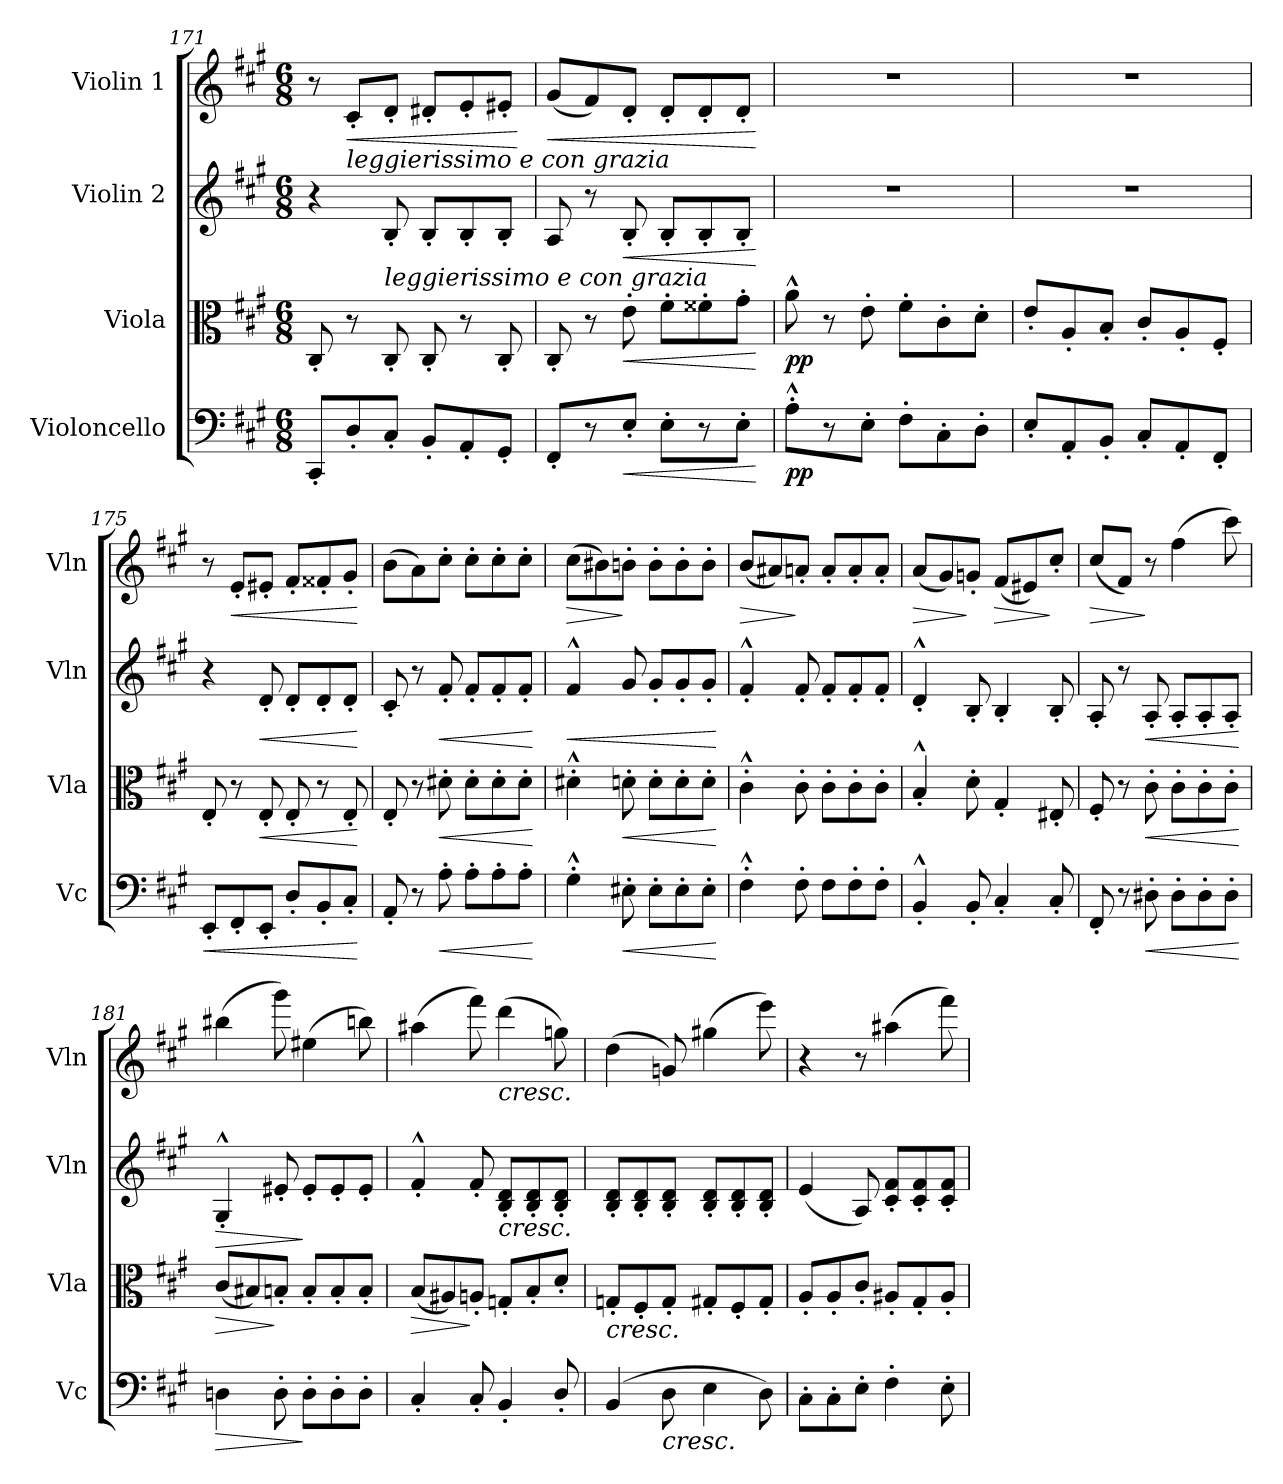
**kern	**dynam	**kern	**dynam	**kern	**dynam	**kern	**dynam
*part4	*part4	*part3	*part3	*part2	*part2	*part1	*part1
*staff4	*staff4	*staff3	*staff3	*staff2	*staff2	*staff1	*staff1
*I"Violoncello	*	*I"Viola	*	*I"Violin 2	*	*I"Violin 1	*
*I'Vc	*	*I'Vla	*	*I'Vln	*	*I'Vln	*
*clefF4	*	*clefC3	*	*clefG2	*	*clefG2	*
*k[f#c#g#]	*	*k[f#c#g#]	*	*k[f#c#g#]	*	*k[f#c#g#]	*
*M6/8	*	*M6/8	*	*M6/8	*	*M6/8	*
=171	=171	=171	=171	=171	=171	=171	=171
8CC#'/L	.	8C#'/	.	4r	.	8r	.
!	!	!	!	!	!	!LO:TX:b:i:t=leggierissimo e con grazia	!
!	!	!	!	!	!	!	!LO:HP:b
!	!	!	!	!	!	!	!LO:DY:n=1:b
!	!	!	!	!	!	!	!LO:DY:n=2:b
!	!	!	!	!	!	!	!LO:DY:n=3:b
8D'/	.	8r	.	.	.	8c#'/L	< other-dynamics p other-dynamics
!	!	!	!	!LO:TX:b:i:t=leggierissimo e con grazia	!	!	!
!	!	!	!	!	!LO:DY:b	!	!
!	!	!	!	!	!LO:DY:n=1:b	!	!
!	!	!	!	!	!LO:DY:n=2:b	!	!
8C#'/J	.	8C#'/	.	8B'/	other-dynamics p other-dynamics	8d'/J	.
8BB'/L	.	8C#'/	.	8B'/L	.	8d#X'/L	.
8AA'/	.	8r	.	8B'/	.	8e'/	.
8GG#'/J	.	8C#'/	.	8B'/J	.	8e#X'/J	.
.	.	.	.	.	.	.	[
=172	=172	=172	=172	=172	=172	=172	=172
!	!	!	!	!	!	!	!LO:HP:b
8FF#'/L	.	8C#'/	.	8A/	.	(<8g#/L	<
8r	.	8r	.	8r	.	8f#/)	.
!	!LO:HP:b	!	!LO:HP:b	!	!LO:HP:b	!	!
8E'/J	<	8e'\	<	8B'/	<	8d'/J	.
8E'\L	.	8f#'\L	.	8B'/L	.	8d'/L	.
8r	.	8f##X'\	.	8B'/	.	8d'/	.
8E'\J	.	8g#'\J	.	8B'/J	.	8d'/J	.
.	[	.	[	.	[	.	[
=173	=173	=173	=173	=173	=173	=173	=173
!	!LO:DY:b	!	!LO:DY:b	!	!	!	!
8A'^^\L	pp	8a^^\	pp	2.r	.	2.r	.
8r	.	8r	.	.	.	.	.
8E'\J	.	8e'\	.	.	.	.	.
8F#'\L	.	8f#'\L	.	.	.	.	.
8C#'\	.	8c#'\	.	.	.	.	.
8D'\J	.	8d'\J	.	.	.	.	.
=174	=174	=174	=174	=174	=174	=174	=174
8E'/L	.	8e'/L	.	2.r	.	2.r	.
8AA'/	.	8A'/	.	.	.	.	.
8BB'/J	.	8B'/J	.	.	.	.	.
8C#'/L	.	8c#'/L	.	.	.	.	.
8AA'/	.	8A'/	.	.	.	.	.
8FF#'/J	.	8F#'/J	.	.	.	.	.
=175	=175	=175	=175	=175	=175	=175	=175
!	!LO:HP:b	!	!	!	!	!	!
8EE'/L	<	8E'/	.	4r	.	8r	.
!	!	!	!	!	!	!	!LO:HP:b
8FF#'/	.	8r	.	.	.	8e'/L	<
!	!	!	!LO:HP:b	!	!LO:HP:b	!	!
8EE'/J	.	8E'/	<	8d'/	<	8e#X'/J	.
8D'/L	.	8E'/	.	8d'/L	.	8f#'/L	.
8BB'/	.	8r	.	8d'/	.	8f##X'/	.
8C#'/J	.	8E'/	.	8d'/J	.	8g#'/J	.
.	[	.	[	.	[	.	[
=176	=176	=176	=176	=176	=176	=176	=176
8AA'/	.	8E'/	.	8c#'/	.	(>8b\L	.
8r	.	8r	.	8r	.	8a\)	.
!	!LO:HP:b	!	!LO:HP:b	!	!LO:HP:b	!	!
8A'\	<	8d#X'\	<	8f#'/	<	8cc#'\J	.
8A'\L	.	8d#'\L	.	8f#'/L	.	8cc#'\L	.
8A'\	.	8d#'\	.	8f#'/	.	8cc#'\	.
8A'\J	.	8d#'\J	.	8f#'/J	.	8cc#'\J	.
.	[	.	[	.	[	.	.
=177	=177	=177	=177	=177	=177	=177	=177
!	!	!	!	!	!LO:HP:b	!	!LO:HP:b
4G#'^^\	.	4d#X'^^\	.	4f#^^/	<	(>8cc#\L	>
.	.	.	.	.	.	8b#X\)	.
!	!LO:HP:b	!	!LO:HP:b	!	!	!	!
8E#X'\	<	8dn'\	<	8g#/	.	8bn'\J	]
8E#'\L	.	8d'\L	.	8g#'/L	.	8b'\L	.
8E#'\	.	8d'\	.	8g#'/	.	8b'\	.
8E#'\J	.	8d'\J	.	8g#'/J	.	8b'\J	.
.	[	.	[	.	[	.	.
!!LO:PB:g=z
=178	=178	=178	=178	=178	=178	=178	=178
!	!	!	!	!	!	!	!LO:HP:b
4F#'^^\	.	4c#'^^\	.	4f#'^^/	.	(<8b/L	>
.	.	.	.	.	.	8a#X/)	.
8F#'\	.	8c#'\	.	8f#'/	.	8an'/J	]
8F#\L	.	8c#'\L	.	8f#'/L	.	8a'/L	.
8F#'\	.	8c#'\	.	8f#'/	.	8a'/	.
8F#'\J	.	8c#'\J	.	8f#'/J	.	8a'/J	.
=179	=179	=179	=179	=179	=179	=179	=179
!	!	!	!	!	!	!	!LO:HP:b
4BB'^^/	.	4B'^^/	.	4d'^^/	.	(8a/L	>
.	.	.	.	.	.	8g#/)	.
8BB'/	.	8d'\	.	8B'/	.	8gn'/J	]
!	!	!	!	!	!	!	!LO:HP:b
4C#'/	.	4G#'/	.	4B'/	.	(<8f#/L	>
.	.	.	.	.	.	8e#X/)	.
8C#'/	.	8E#X'/	.	8B'/	.	8cc#'/J	]
=180	=180	=180	=180	=180	=180	=180	=180
!	!	!	!	!	!	!	!LO:HP:b
8FF#'/	.	8F#'/	.	8A'/	.	(8cc#/L	>
8r	.	8r	.	8r	.	8f#/J)	.
!	!LO:HP:b	!	!LO:HP:b	!	!LO:HP:b	!	!
8D#X'\	<	8c#'\	<	8A'/	<	8r	]
!	!	!	!	!	!	!	!LO:DY:b
!	!	!	!	!	!	!	!LO:DY:n=1:b
8D#'\L	.	8c#'\L	.	8A'/L	.	(>4ff#\	p other-dynamics
8D#'\	.	8c#'\	.	8A'/	.	.	.
8D#'\J	.	8c#'\J	.	8A'/J	.	8ccc#\)	.
.	[	.	[	.	[	.	.
=181	=181	=181	=181	=181	=181	=181	=181
!	!LO:HP:b	!	!LO:HP:b	!	!LO:HP:b	!	!
4Dn\	>	(<8c#/L	>	4G#'^^/	>	(>4bb#X\	.
.	.	8B#X/)	.	.	.	.	.
8D'\	.	8Bn'/J	]	8e#X'/	.	8ggg#\)	.
8D'\L	]	8B'/L	.	8e#'/L	]	(>4ee#X\	.
8D'\	.	8B'/	.	8e#'/	.	.	.
8D'\J	.	8B'/J	.	8e#'/J	.	8bbn\)	.
=182	=182	=182	=182	=182	=182	=182	=182
!	!	!	!LO:HP:b	!	!	!	!
4C#'/	.	(<8B/L	>	4f#'^^/	.	(4aa#X\	.
.	.	8A#X/)	.	.	.	.	.
8C#'/	.	8An'/J	]	8f#'/	.	8fff#\)	.
!	!	!	!	!	!	!LO:TX:b:i:t=cresc.	!
!	!	!	!	!LO:TX:b:i:t=cresc.	!	!	!
4BB'/	.	8Gn'/L	.	8B/' 8d/'L	.	(>4ddd\	.
.	.	8B'/	.	8B/' 8d/'	.	.	.
8D'/	.	8d'/J	.	8B/' 8d/'J	.	8ggn\)	.
=183	=183	=183	=183	=183	=183	=183	=183
!	!	!LO:TX:b:i:t=cresc.	!	!	!	!	!
(>4BB/	.	8Gn'/L	.	8B/' 8d/'L	.	(>4dd\	.
.	.	8F#'/	.	8B/' 8d/'	.	.	.
!LO:TX:b:i:t=cresc.	!	!	!	!	!	!	!
8D\	.	8G'/J	.	8B/' 8d/'J	.	8gn/)	.
4E\	.	8G#X'/L	.	8B/' 8d/'L	.	(>4gg#X\	.
.	.	8F#'/	.	8B/' 8d/'	.	.	.
8D\)	.	8G#'/J	.	8B/' 8d/'J	.	8eee\)	.
=184	=184	=184	=184	=184	=184	=184	=184
8C#'\L	.	8A'/L	.	(4e/	.	4r	.
8C#'\	.	8A'/	.	.	.	.	.
8E'\J	.	8c#'/J	.	8A/)	.	8r	.
4F#'\	.	8A#X'/L	.	8c#/' 8f#/'L	.	(>4aa#X\	.
.	.	8G#'/	.	8c#/' 8f#/'	.	.	.
8E'\	.	8A#'/J	.	8c#/' 8f#/'J	.	8fff#\)	.
=	=	=	=	=	=	=	=
*-	*-	*-	*-	*-	*-	*-	*-
